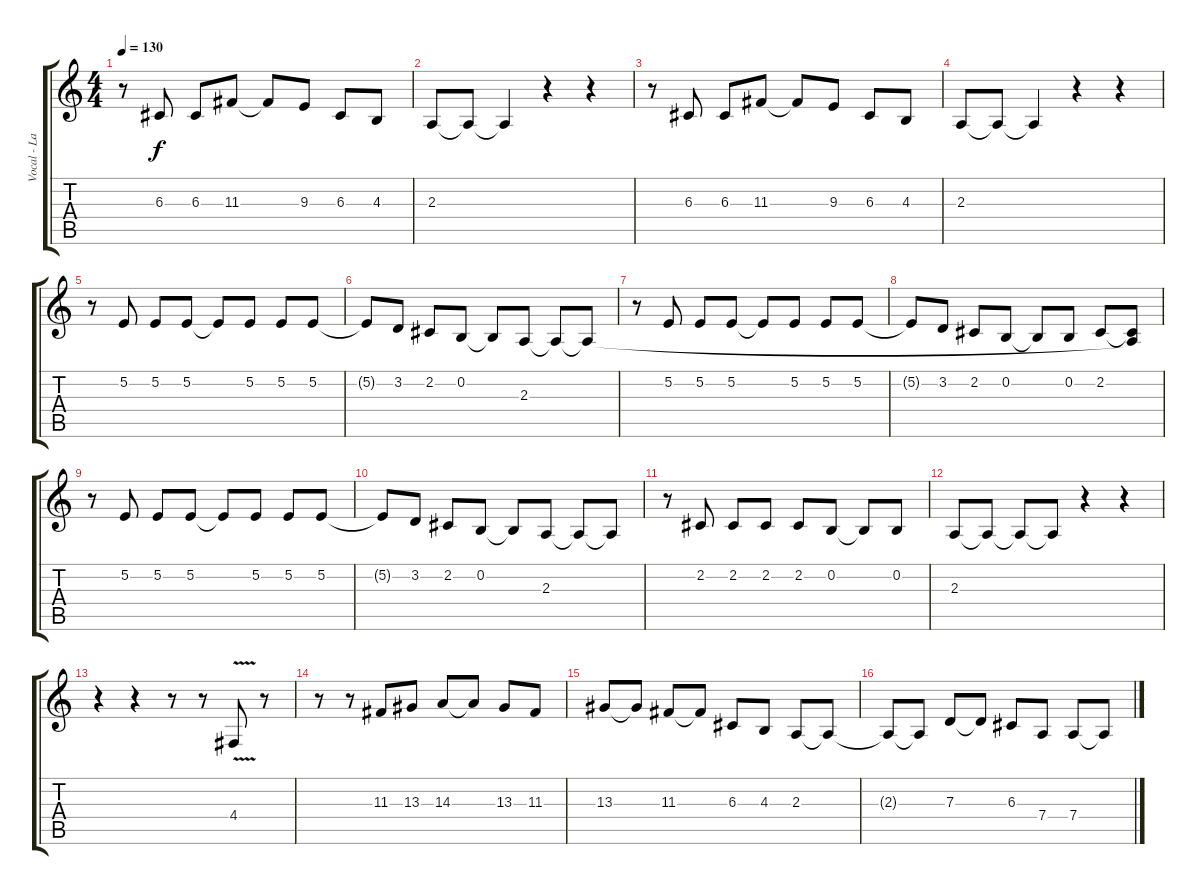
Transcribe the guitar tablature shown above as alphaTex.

\track ("Vocal - Lauri Ylonen" "Vocal - La") {instrument altosax}
\staff {score tabs}
\tuning (E4 B3 G3 D3 A2 E2) {hide}
\ts (4 4)
\tempo 130
\clef g2
\ks c
r.8{dy f} 6.3.8 6.3.8 11.3.8 11.3{t}.8 9.3.8 6.3.8 4.3.8 |
2.3.8 2.3{t}.8 2.3{t}.4 r.4 r.4 |
r.8 6.3.8 6.3.8 11.3.8 11.3{t}.8 9.3.8 6.3.8 4.3.8 |
2.3.8 2.3{t}.8 2.3{t}.4 r.4 r.4 |
r.8 5.2.8 5.2.8 5.2.8 5.2{t}.8 5.2.8 5.2.8 5.2.8 |
5.2{t}.8 3.2.8 2.2.8 0.2.8 0.2{t}.8 2.3.8 2.3{t}.8 2.3{t}.8 |
r.8 5.2.8 5.2.8 5.2.8 5.2{t}.8 5.2.8 5.2.8 5.2.8 |
5.2{t}.8 3.2.8 2.2.8 0.2.8 0.2{t}.8 0.2.8 2.2.8 (2.2{t} 2.3{t}).8 |
r.8 5.2.8 5.2.8 5.2.8 5.2{t}.8 5.2.8 5.2.8 5.2.8 |
5.2{t}.8 3.2.8 2.2.8 0.2.8 0.2{t}.8 2.3.8 2.3{t}.8 2.3{t}.8 |
r.8 2.2.8 2.2.8 2.2.8 2.2.8 0.2.8 0.2{t}.8 0.2.8 |
2.3.8 2.3{t}.8 2.3{t}.8 2.3{t}.8 r.4 r.4 |
r.4 r.4 r.8 r.8 4.4{v}.8 r.8 |
r.8 r.8 11.3.8 13.3.8 14.3.8 14.3{t}.8 13.3.8 11.3.8 |
13.3.8 13.3{t}.8 11.3.8 11.3{t}.8 6.3.8 4.3.8 2.3.8 2.3{t}.8 |
2.3{t}.8 2.3{t}.8 7.3.8 7.3{t}.8 6.3.8 7.4.8 7.4.8 7.4{t}.8
